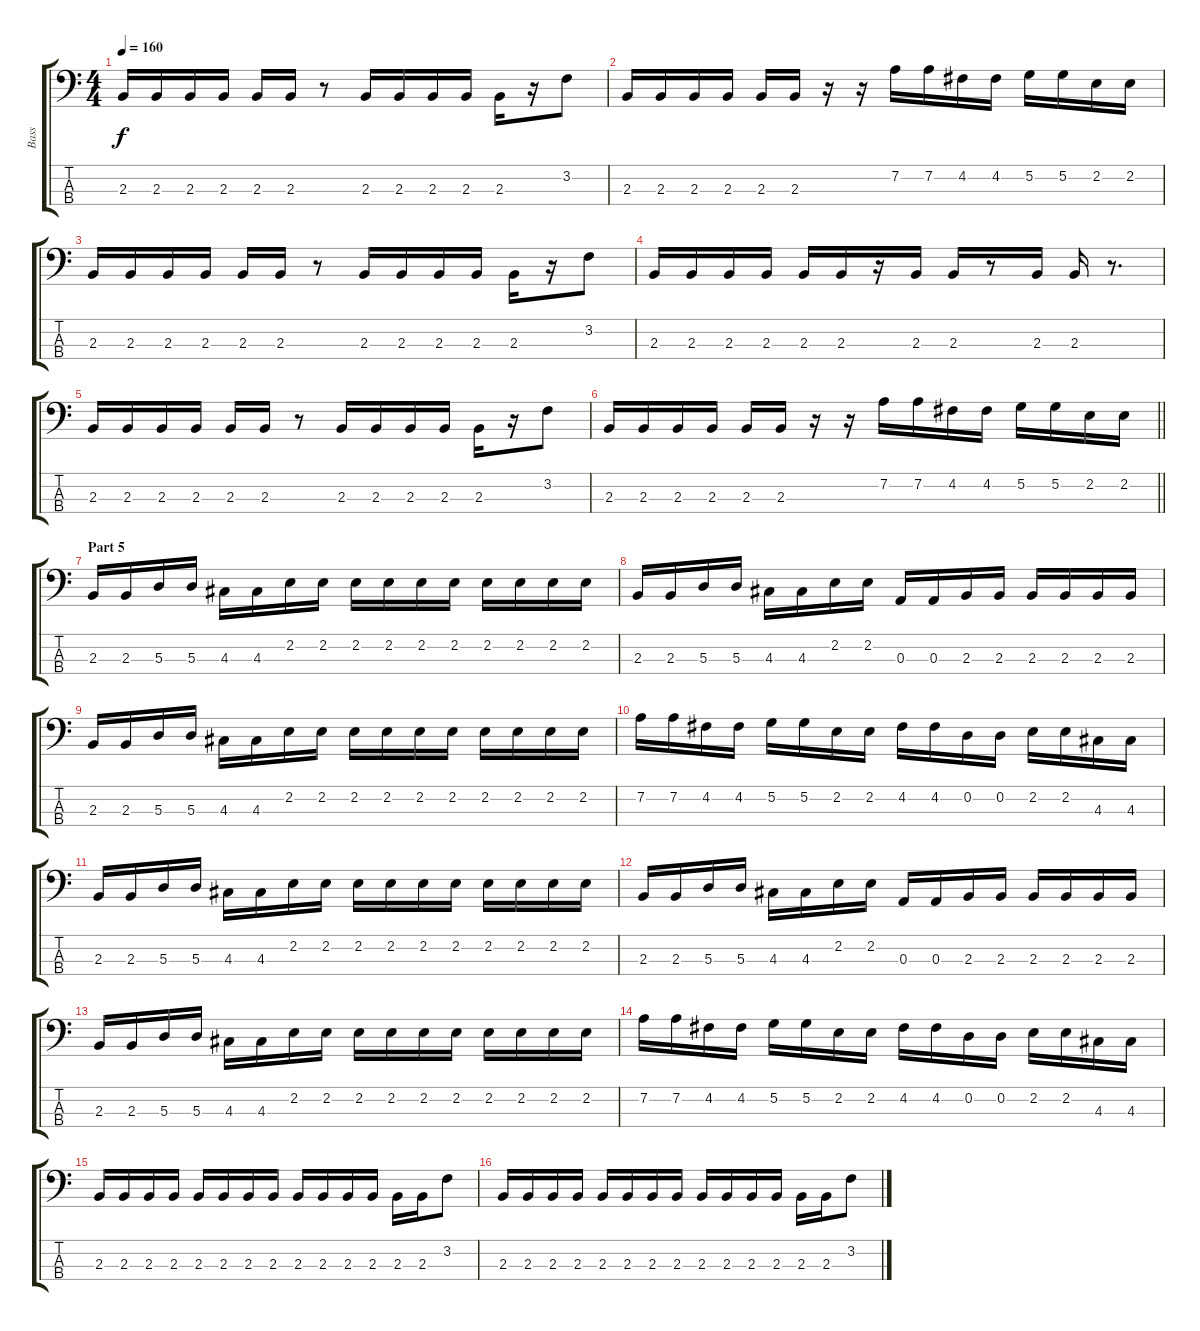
\track ("Bass" "Bass") {instrument electricbasspick}
\staff {score tabs}
\tuning (G2 D2 A1 E1) {hide}
\ts (4 4)
\tempo 160
\clef f4
\ks c
2.3.16{dy f} 2.3.16 2.3.16 2.3.16 2.3.16 2.3.16 r.8 2.3.16 2.3.16 2.3.16 2.3.16 2.3.16 r.16 3.2.8 |
2.3.16 2.3.16 2.3.16 2.3.16 2.3.16 2.3.16 r.16 r.16 7.2.16 7.2.16 4.2.16 4.2.16 5.2.16 5.2.16 2.2.16 2.2.16 |
2.3.16 2.3.16 2.3.16 2.3.16 2.3.16 2.3.16 r.8 2.3.16 2.3.16 2.3.16 2.3.16 2.3.16 r.16 3.2.8 |
2.3.16 2.3.16 2.3.16 2.3.16 2.3.16 2.3.16 r.16 2.3.16 2.3.16 r.8 2.3.16 2.3.16 r.8{d} |
2.3.16 2.3.16 2.3.16 2.3.16 2.3.16 2.3.16 r.8 2.3.16 2.3.16 2.3.16 2.3.16 2.3.16 r.16 3.2.8 |
\barLineRight lightlight
2.3.16 2.3.16 2.3.16 2.3.16 2.3.16 2.3.16 r.16 r.16 7.2.16 7.2.16 4.2.16 4.2.16 5.2.16 5.2.16 2.2.16 2.2.16 |
\section ("" "Part 5")
2.3.16 2.3.16 5.3.16 5.3.16 4.3.16 4.3.16 2.2.16 2.2.16 2.2.16 2.2.16 2.2.16 2.2.16 2.2.16 2.2.16 2.2.16 2.2.16 |
2.3.16 2.3.16 5.3.16 5.3.16 4.3.16 4.3.16 2.2.16 2.2.16 0.3.16 0.3.16 2.3.16 2.3.16 2.3.16 2.3.16 2.3.16 2.3.16 |
2.3.16 2.3.16 5.3.16 5.3.16 4.3.16 4.3.16 2.2.16 2.2.16 2.2.16 2.2.16 2.2.16 2.2.16 2.2.16 2.2.16 2.2.16 2.2.16 |
7.2.16 7.2.16 4.2.16 4.2.16 5.2.16 5.2.16 2.2.16 2.2.16 4.2.16 4.2.16 0.2.16 0.2.16 2.2.16 2.2.16 4.3.16 4.3.16 |
2.3.16 2.3.16 5.3.16 5.3.16 4.3.16 4.3.16 2.2.16 2.2.16 2.2.16 2.2.16 2.2.16 2.2.16 2.2.16 2.2.16 2.2.16 2.2.16 |
2.3.16 2.3.16 5.3.16 5.3.16 4.3.16 4.3.16 2.2.16 2.2.16 0.3.16 0.3.16 2.3.16 2.3.16 2.3.16 2.3.16 2.3.16 2.3.16 |
2.3.16 2.3.16 5.3.16 5.3.16 4.3.16 4.3.16 2.2.16 2.2.16 2.2.16 2.2.16 2.2.16 2.2.16 2.2.16 2.2.16 2.2.16 2.2.16 |
7.2.16 7.2.16 4.2.16 4.2.16 5.2.16 5.2.16 2.2.16 2.2.16 4.2.16 4.2.16 0.2.16 0.2.16 2.2.16 2.2.16 4.3.16 4.3.16 |
2.3.16 2.3.16 2.3.16 2.3.16 2.3.16 2.3.16 2.3.16 2.3.16 2.3.16 2.3.16 2.3.16 2.3.16 2.3.16 2.3.16 3.2.8 |
2.3.16 2.3.16 2.3.16 2.3.16 2.3.16 2.3.16 2.3.16 2.3.16 2.3.16 2.3.16 2.3.16 2.3.16 2.3.16 2.3.16 3.2.8
